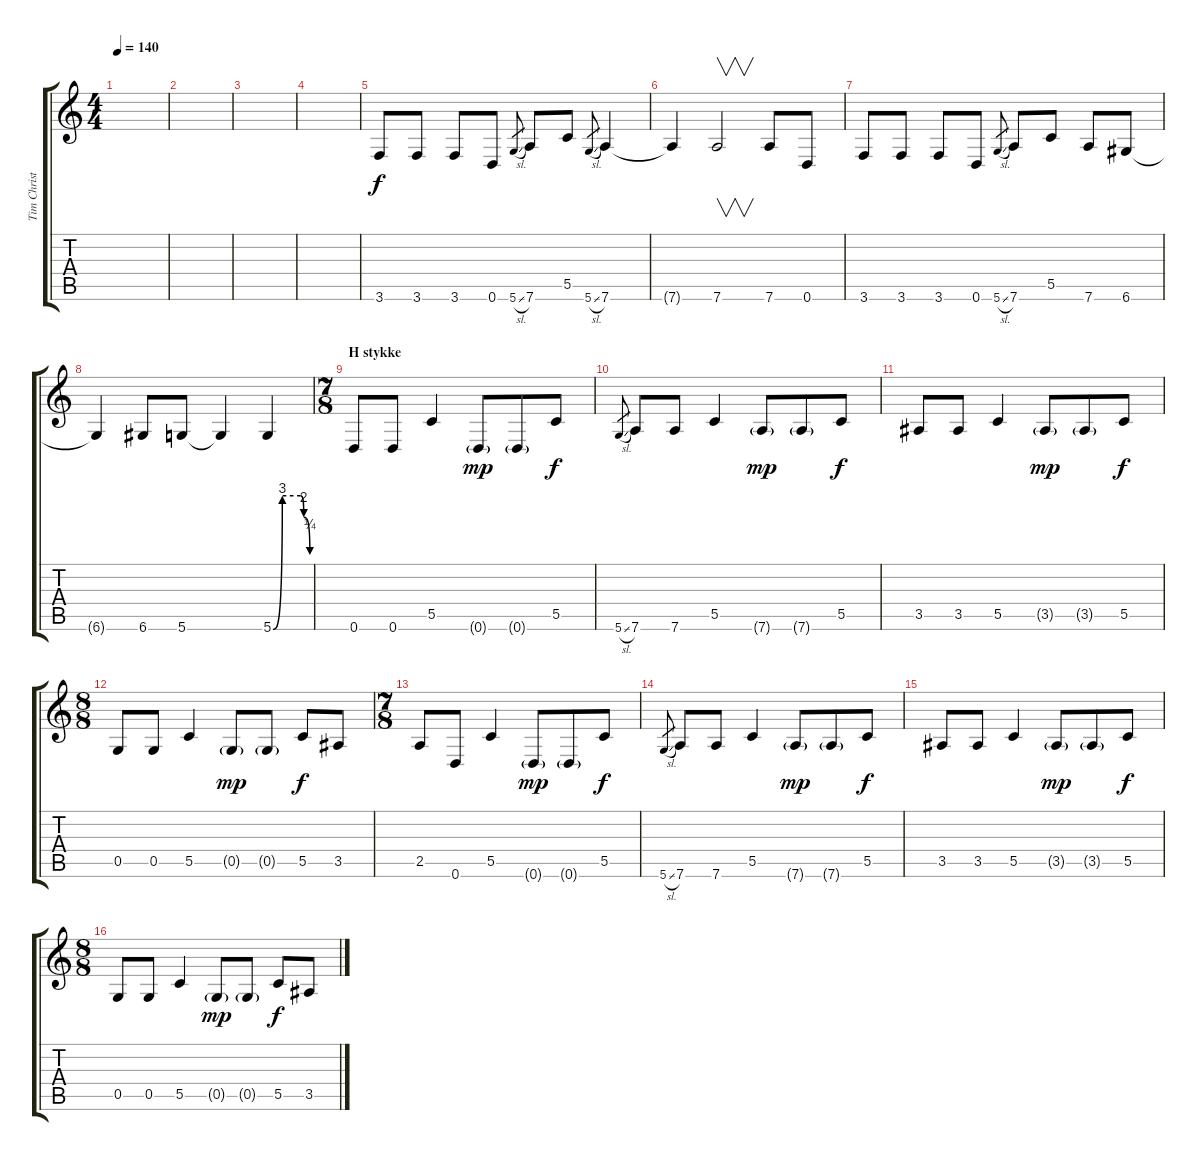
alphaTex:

\track ("Tim Christensen (Guitar 1)" "Tim Christ") {instrument distortionguitar}
\staff {score tabs}
\tuning (D4 A3 F3 C3 G2 D2) {hide}
\ts (4 4)
\tempo 140
\clef g2
\ks c
|
|
|
|
3.6.8{volume 13 balance 3} 3.6.8 3.6.8 0.6.8 5.6{sl}.8{gr} 7.6.8 5.5.8 5.6{sl}.8{gr} 7.6.4 |
7.6{t}.4 7.6.2{v} 7.6.8 0.6.8 |
3.6.8 3.6.8 3.6.8 0.6.8 5.6{sl}.8{gr} 7.6.8 5.5.8 7.6.8 6.6.8 |
6.6{t}.4 6.6.8 5.6.8 5.6{t}.4 5.6{be (custom 0 0 15 12 45 12 50 8 60 1)}.4 |
\ts (7 8)
\section ("" "H stykke")
0.6.8 0.6.8 5.5.4 0.6{g}.8{dy mp} 0.6{g}.8 5.5.8{dy f} |
5.6{sl}.8{gr} 7.6.8 7.6.8 5.5.4 7.6{g}.8{dy mp} 7.6{g}.8 5.5.8{dy f} |
3.5.8 3.5.8 5.5.4 3.5{g}.8{dy mp} 3.5{g}.8 5.5.8{dy f} |
\ts (8 8)
0.5.8 0.5.8 5.5.4 0.5{g}.8{dy mp} 0.5{g}.8 5.5.8{dy f} 3.5.8 |
\ts (7 8)
2.5.8 0.6.8 5.5.4 0.6{g}.8{dy mp} 0.6{g}.8 5.5.8{dy f} |
5.6{sl}.8{gr} 7.6.8 7.6.8 5.5.4 7.6{g}.8{dy mp} 7.6{g}.8 5.5.8{dy f} |
3.5.8 3.5.8 5.5.4 3.5{g}.8{dy mp} 3.5{g}.8 5.5.8{dy f} |
\ts (8 8)
0.5.8 0.5.8 5.5.4 0.5{g}.8{dy mp} 0.5{g}.8 5.5.8{dy f} 3.5.8
